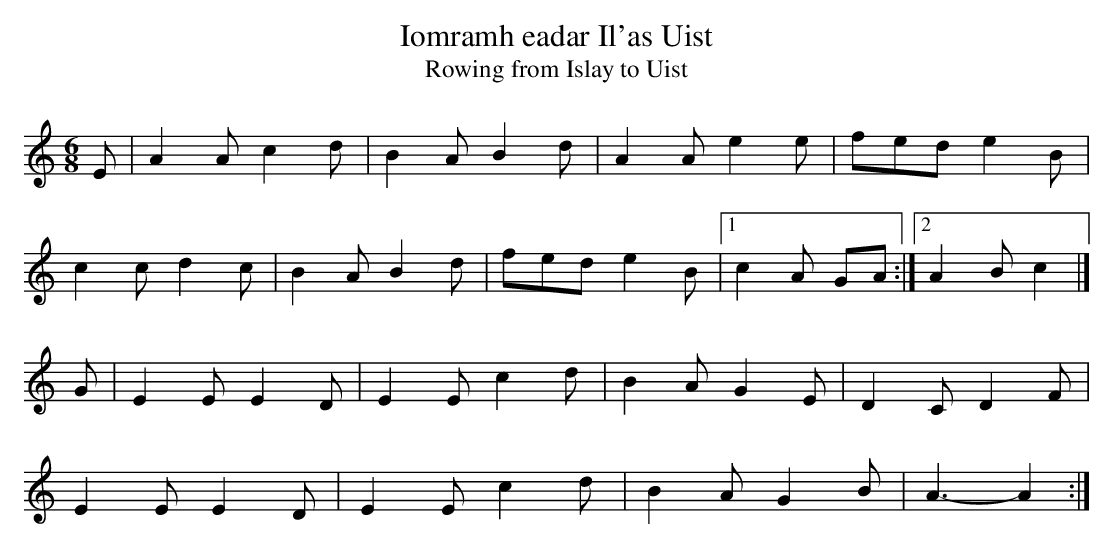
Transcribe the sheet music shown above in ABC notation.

X:1
T:Iomramh eadar Il'as Uist
T:Rowing from Islay to Uist
M:6/8
L:1/8
K:AMin
E|A2A c2d|B2A B2d|A2A e2e|fed e2B|
c2c d2c|B2A B2d|fed e2B|[1 c2A GA:|[2 A2B c2|]
G|E2E E2D|E2E c2d|B2A G2E|D2C D2F|
E2E E2D|E2E c2d|B2A G2B|A3- A2:|
